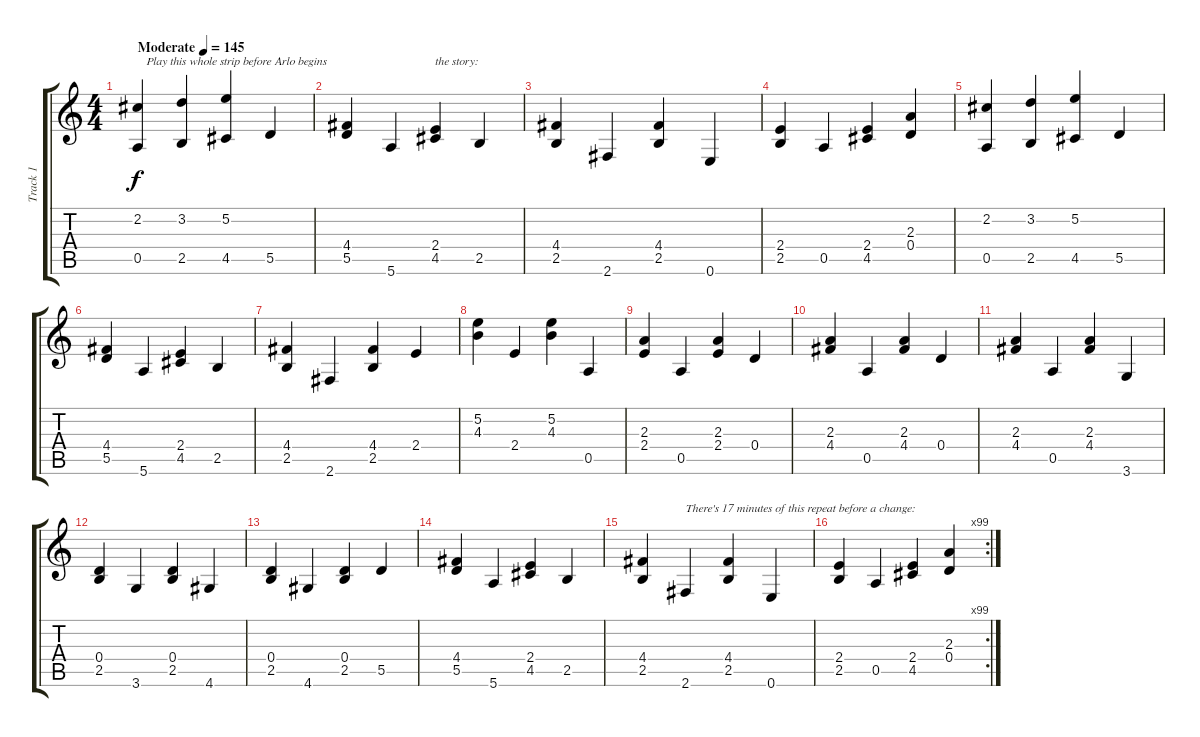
\track ("Track 1" "Track 1") {instrument acousticguitarsteel}
\staff {score tabs}
\tuning (E4 B3 G3 D3 A2 E2) {hide}
\ts (4 4)
\tempo (145 "Moderate")
\clef g2
\ks c
(2.2 0.5).4{txt "   Play this whole strip before Arlo begins" dy f instrument acousticguitarsteel} (3.2 2.5).4 (5.2 4.5).4 5.5.4 |
(4.4 5.5).4 5.6.4 (2.4 4.5).4{txt "the story:"} 2.5.4 |
(4.4 2.5).4 2.6.4 (4.4 2.5).4 0.6.4 |
(2.4 2.5).4 0.5.4 (2.4 4.5).4 (2.3 0.4).4 |
(2.2 0.5).4 (3.2 2.5).4 (5.2 4.5).4 5.5.4 |
(4.4 5.5).4 5.6.4 (2.4 4.5).4 2.5.4 |
(4.4 2.5).4 2.6.4 (4.4 2.5).4 2.4.4 |
(5.2 4.3).4 2.4.4 (5.2 4.3).4 0.5.4 |
(2.3 2.4).4 0.5.4 (2.3 2.4).4 0.4.4 |
(2.3 4.4).4 0.5.4 (2.3 4.4).4 0.4.4 |
(2.3 4.4).4 0.5.4 (2.3 4.4).4 3.6.4 |
(0.4 2.5).4 3.6.4 (0.4 2.5).4 4.6.4 |
(0.4 2.5).4 4.6.4 (0.4 2.5).4 5.5.4 |
(4.4 5.5).4 5.6.4 (2.4 4.5).4 2.5.4 |
(4.4 2.5).4 2.6.4{txt "There's 17 minutes of this repeat before a change:"} (4.4 2.5).4 0.6.4 |
\rc 99
(2.4 2.5).4 0.5.4 (2.4 4.5).4 (2.3 0.4).4
